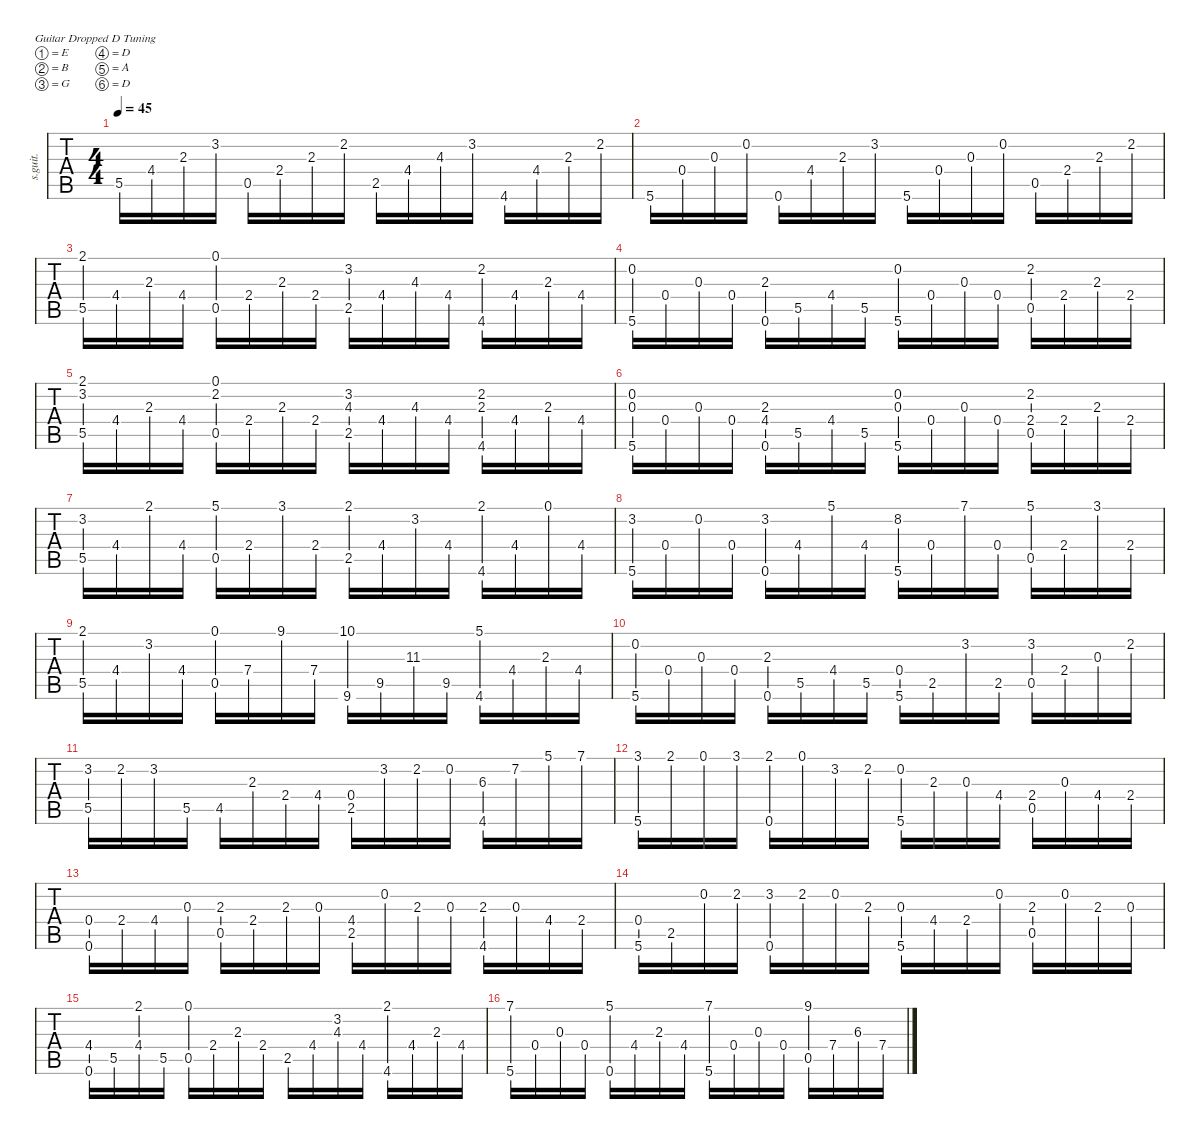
\defaultSystemsLayout 4
\hideDynamics
\bracketExtendMode nobrackets
\track ("Guitar 1" "s.guit.") {instrument acousticguitarsteel}
\staff {tabs}
\tuning (E4 B3 G3 D3 A2 D2)
\ts (4 4)
\tempo 45
\clef g2
\ks c
5.5.16{dy ff instrument acousticguitarsteel} 4.4{acc #}.16{dy f} 2.3.16 3.2.16 0.5.16{dy ff} 2.4.16{dy f} 2.3.16 2.2{acc #}.16 2.5.16{dy ff} 4.4{acc #}.16{dy f} 4.3.16 3.2.16 4.6{acc #}.16{dy ff} 4.4{acc #}.16{dy f} 2.3.16 2.2{acc #}.16 |
5.6.16{dy ff} 0.4.16{dy f} 0.3.16 0.2.16 0.6.16 4.4{acc #}.16 2.3.16 3.2.16 5.6.16{dy ff} 0.4.16{dy f} 0.3.16 0.2.16 0.5.16{dy ff} 2.4.16{dy f} 2.3.16 2.2{acc #}.16 |
(2.1{acc #} 5.5).16 4.4{acc #}.16 2.3.16 4.4{acc #}.16 (0.1 0.5).16 2.4.16 2.3.16 2.4.16 (3.2 2.5).16 4.4{acc #}.16 4.3.16 4.4{acc #}.16 (2.2{acc #} 4.6{acc #}).16 4.4{acc #}.16 2.3.16 4.4{acc #}.16 |
(0.2 5.6).16 0.4.16 0.3.16 0.4.16 (2.3 0.6).16 5.5.16{dy ff} 4.4{acc #}.16{dy f} 5.5.16{dy ff} (0.2 5.6).16{dy f} 0.4.16 0.3.16 0.4.16 (2.2{acc #} 0.5).16 2.4.16 2.3.16 2.4.16 |
(2.1{acc #} 3.2 5.5).16 4.4{acc #}.16 2.3.16 4.4{acc #}.16 (0.1 2.2{acc #} 0.5).16 2.4.16 2.3.16 2.4.16 (3.2 4.3 2.5).16 4.4{acc #}.16 4.3.16 4.4{acc #}.16 (2.2{acc #} 2.3 4.6{acc #}).16 4.4{acc #}.16 2.3.16 4.4{acc #}.16 |
(0.2 5.6 0.3).16 0.4.16 0.3.16 0.4.16 (2.3 4.4{acc #} 0.6).16 5.5.16 4.4{acc #}.16 5.5.16 (0.2 0.3 5.6).16 0.4.16 0.3.16 0.4.16 (2.2{acc #} 0.5 2.4).16 2.4.16 2.3.16 2.4.16 |
(3.2 5.5).16 4.4{acc #}.16 2.1{acc #}.16 4.4{acc #}.16 (0.5 5.1).16{dy ff} 2.4.16{dy f} 3.1.16 2.4.16 (2.5 2.1{acc #}).16 4.4{acc #}.16 3.2.16 4.4{acc #}.16 (4.6{acc #} 2.1{acc #}).16 4.4{acc #}.16 0.1.16 4.4{acc #}.16 |
(3.2 5.6).16 0.4.16 0.2.16 0.4.16 (3.2 0.6).16 4.4{acc #}.16 5.1.16 4.4{acc #}.16 (8.2 5.6).16 0.4.16 7.1.16 0.4.16 (0.5 5.1).16 2.4.16 3.1.16 2.4.16 |
(2.1{acc #} 5.5).16 4.4{acc #}.16 3.2.16{dy ff} 4.4{acc #}.16{dy f} (0.1 0.5).16 7.4.16 9.1{acc #}.16 7.4.16 (9.6 10.1).16 9.5{acc #}.16 11.3{acc #}.16 9.5{acc #}.16 (5.1 4.6{acc #}).16 4.4{acc #}.16 2.3.16 4.4{acc #}.16 |
(5.6 0.2).16 0.4.16 0.3.16 0.4.16 (0.6 2.3).16 5.5.16 4.4{acc #}.16 5.5.16 (5.6 0.4).16 2.5.16 3.2.16 2.5.16 (0.5 3.2).16 2.4.16 0.3.16 2.2{acc #}.16 |
(3.2 5.5).16 2.2{acc #}.16 3.2.16 5.5.16 4.5{acc #}.16 2.3.16 2.4.16 4.4{acc #}.16 (0.4 2.5).16 3.2.16 2.2{acc #}.16 0.2.16 (6.3{acc #} 4.6{acc #}).16 7.2{acc #}.16 5.1.16 7.1.16 |
(5.6 3.1).16 2.1{acc #}.16 0.1.16 3.1.16 (2.1{acc #} 0.6).16 0.1.16 3.2.16 2.2{acc #}.16 (0.2 5.6).16 2.3.16 0.3.16 4.4{acc #}.16 (2.4 0.5).16 0.3.16 4.4{acc #}.16 2.4.16 |
(0.6 0.4).16 2.4.16 4.4{acc #}.16 0.3.16 (2.3 0.5).16 2.4.16 2.3.16 0.3.16 (4.4{acc #} 2.5).16 0.2.16 2.3.16 0.3.16 (2.3 4.6{acc #}).16 0.3.16 4.4{acc #}.16 2.4.16 |
(0.4 5.6).16 2.5.16 0.2.16 2.2{acc #}.16 (3.2 0.6).16 2.2{acc #}.16 0.2.16 2.3.16 (0.3 5.6).16 4.4{acc #}.16 2.4.16 0.2.16 (2.3 0.5).16 0.2.16 2.3.16 0.3.16 |
(0.6 4.4{acc #}).16{dy mf} 5.5.16 (4.4{acc #} 2.1{acc #}).16 5.5.16 (0.5 0.1).16 2.4.16 2.3.16 2.4.16 2.5.16 4.4{acc #}.16 (4.3 3.2).16 4.4{acc #}.16 (4.6{acc #} 2.1{acc #}).16 4.4{acc #}.16 2.3.16 4.4{acc #}.16 |
(5.6 7.1).16 0.4.16 0.3.16 0.4.16 (0.6 5.1).16 4.4{acc #}.16 2.3.16 4.4{acc #}.16 (5.6 7.1).16 0.4.16 0.3.16 0.4.16 (0.5 9.1{acc #}).16 7.4.16 6.3{acc #}.16 7.4.16
